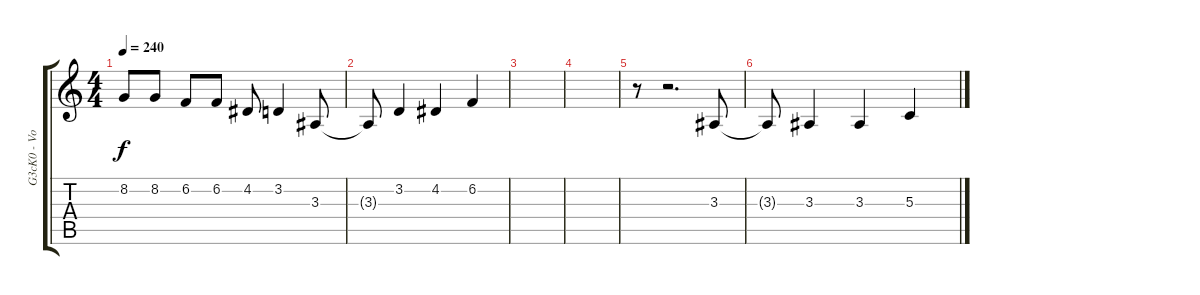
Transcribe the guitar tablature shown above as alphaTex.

\track ("G3cK0 - Voice" "G3cK0 - Vo") {instrument violin}
\staff {score tabs}
\tuning (E4 B3 G3 D3 A2 E2) {hide}
\ts (4 4)
\tempo 240
\clef g2
\ks c
8.2{t}.8{dy f} 8.2.8 6.2.8 6.2.8 4.2.8 3.2.4 3.3.8 |
3.3{t}.8 3.2.4 4.2.4 6.2.4 |
|
|
r.8 r.2{d} 3.3.8 |
3.3{t}.8 3.3.4 3.3.4 5.3.4
